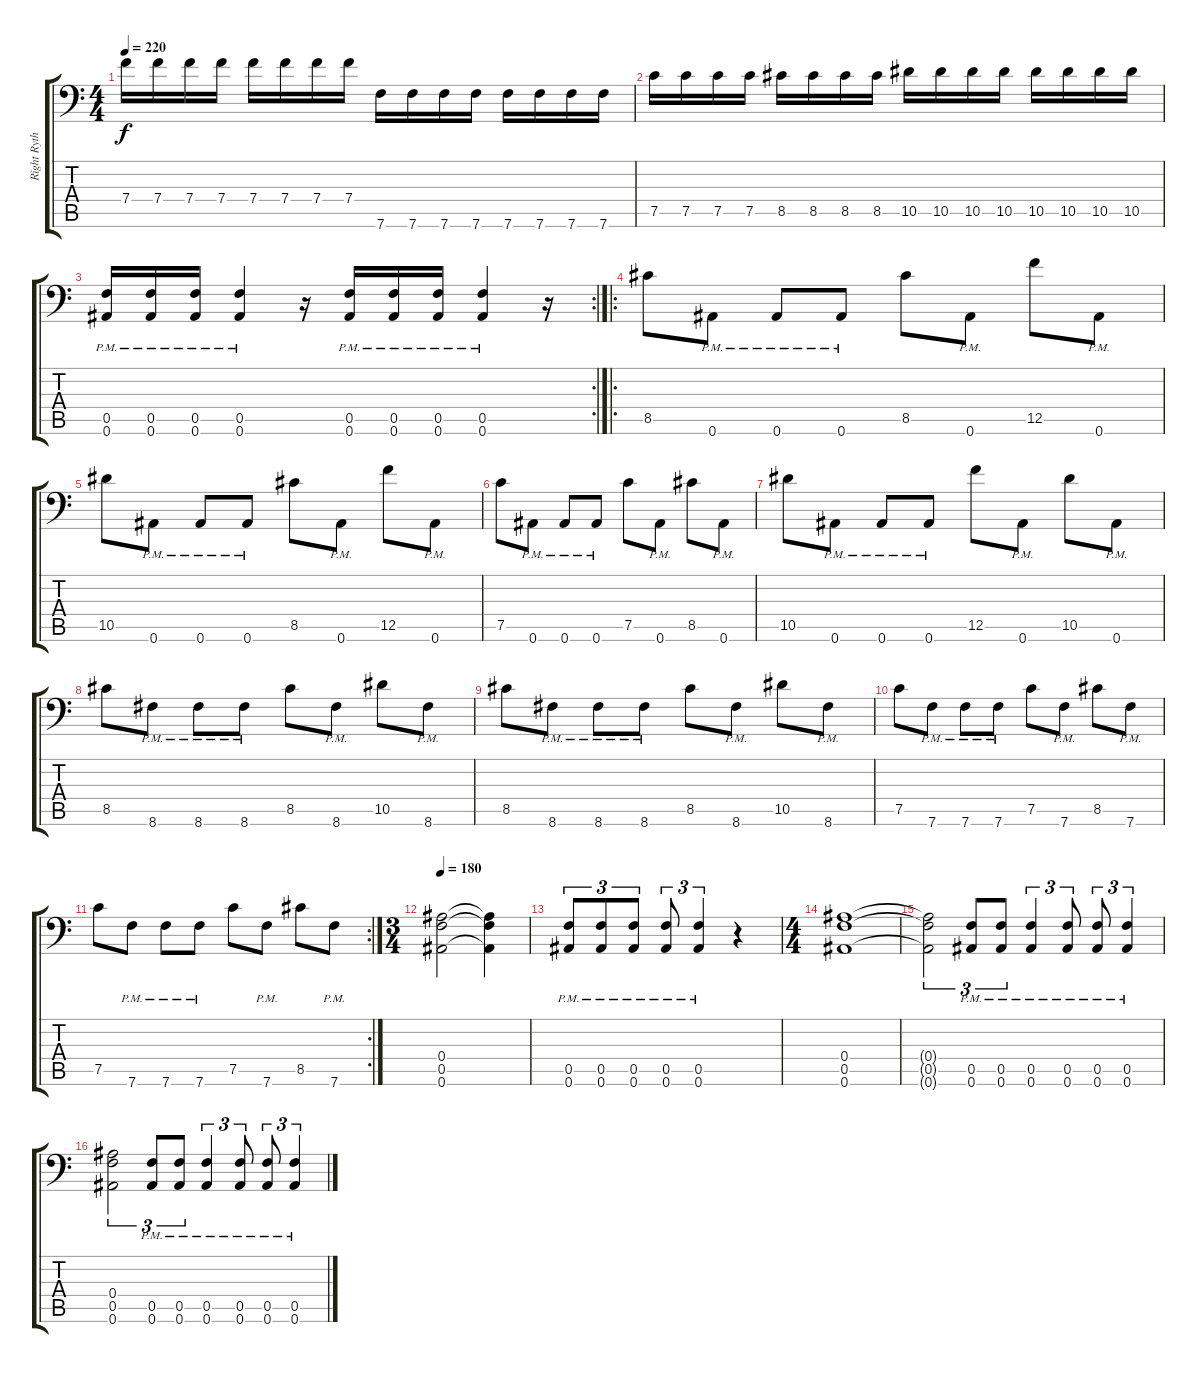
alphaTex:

\track ("Right Rythm Guitar" "Right Ryth") {instrument distortionguitar}
\staff {score tabs}
\tuning (C4 G3 Eb3 Bb2 F2 Bb1) {hide}
\ts (4 4)
\tempo 220
\clef f4
\ks c
7.4.16{dy f} 7.4.16 7.4.16 7.4.16 7.4.16 7.4.16 7.4.16 7.4.16 7.6.16 7.6.16 7.6.16 7.6.16 7.6.16 7.6.16 7.6.16 7.6.16 |
7.5.16 7.5.16 7.5.16 7.5.16 8.5.16 8.5.16 8.5.16 8.5.16 10.5.16 10.5.16 10.5.16 10.5.16 10.5.16 10.5.16 10.5.16 10.5.16 |
\rc 2
(0.5{pm} 0.6{pm}).16 (0.5{pm} 0.6{pm}).16 (0.5{pm} 0.6{pm}).16 (0.5{pm} 0.6{pm}).4 r.16 (0.5{pm} 0.6{pm}).16 (0.5{pm} 0.6{pm}).16 (0.5{pm} 0.6{pm}).16 (0.5{pm} 0.6{pm}).4 r.16 |
\ro
8.5.8 0.6{pm}.8 0.6{pm}.8 0.6{pm}.8 8.5.8 0.6{pm}.8 12.5.8 0.6{pm}.8 |
10.5.8 0.6{pm}.8 0.6{pm}.8 0.6{pm}.8 8.5.8 0.6{pm}.8 12.5.8 0.6{pm}.8 |
7.5.8 0.6{pm}.8 0.6{pm}.8 0.6{pm}.8 7.5.8 0.6{pm}.8 8.5.8 0.6{pm}.8 |
10.5.8 0.6{pm}.8 0.6{pm}.8 0.6{pm}.8 12.5.8 0.6{pm}.8 10.5.8 0.6{pm}.8 |
8.5.8 8.6{pm}.8 8.6{pm}.8 8.6{pm}.8 8.5.8 8.6{pm}.8 10.5.8 8.6{pm}.8 |
8.5.8 8.6{pm}.8 8.6{pm}.8 8.6{pm}.8 8.5.8 8.6{pm}.8 10.5.8 8.6{pm}.8 |
7.5.8 7.6{pm}.8 7.6{pm}.8 7.6{pm}.8 7.5.8 7.6{pm}.8 8.5.8 7.6{pm}.8 |
\rc 2
7.5.8 7.6{pm}.8 7.6{pm}.8 7.6{pm}.8 7.5.8 7.6{pm}.8 8.5.8 7.6{pm}.8 |
\ts (3 4)
\tempo 180
(0.4 0.5 0.6).2 (0.4{t} 0.5{t} 0.6{t}).4 |
(0.5{pm} 0.6{pm}).8{tu (3 2)} (0.5{pm} 0.6{pm}).8{tu (3 2)} (0.5{pm} 0.6{pm}).8{tu (3 2)} (0.5{pm} 0.6{pm}).8{tu (3 2)} (0.5{pm} 0.6{pm}).4{tu (3 2)} r.4 |
\ts (4 4)
(0.4 0.5 0.6).1 |
(0.4{t} 0.5{t} 0.6{t}).2{tu (3 2)} (0.5{pm} 0.6{pm}).8{tu (3 2)} (0.5{pm} 0.6{pm}).8{tu (3 2)} (0.5{pm} 0.6{pm}).4{tu (3 2)} (0.5{pm} 0.6{pm}).8{tu (3 2)} (0.5{pm} 0.6{pm}).8{tu (3 2)} (0.5{pm} 0.6{pm}).4{tu (3 2)} |
(0.4 0.5 0.6).2{tu (3 2)} (0.5{pm} 0.6{pm}).8{tu (3 2)} (0.5{pm} 0.6{pm}).8{tu (3 2)} (0.5{pm} 0.6{pm}).4{tu (3 2)} (0.5{pm} 0.6{pm}).8{tu (3 2)} (0.5{pm} 0.6{pm}).8{tu (3 2)} (0.5{pm} 0.6{pm}).4{tu (3 2)}
